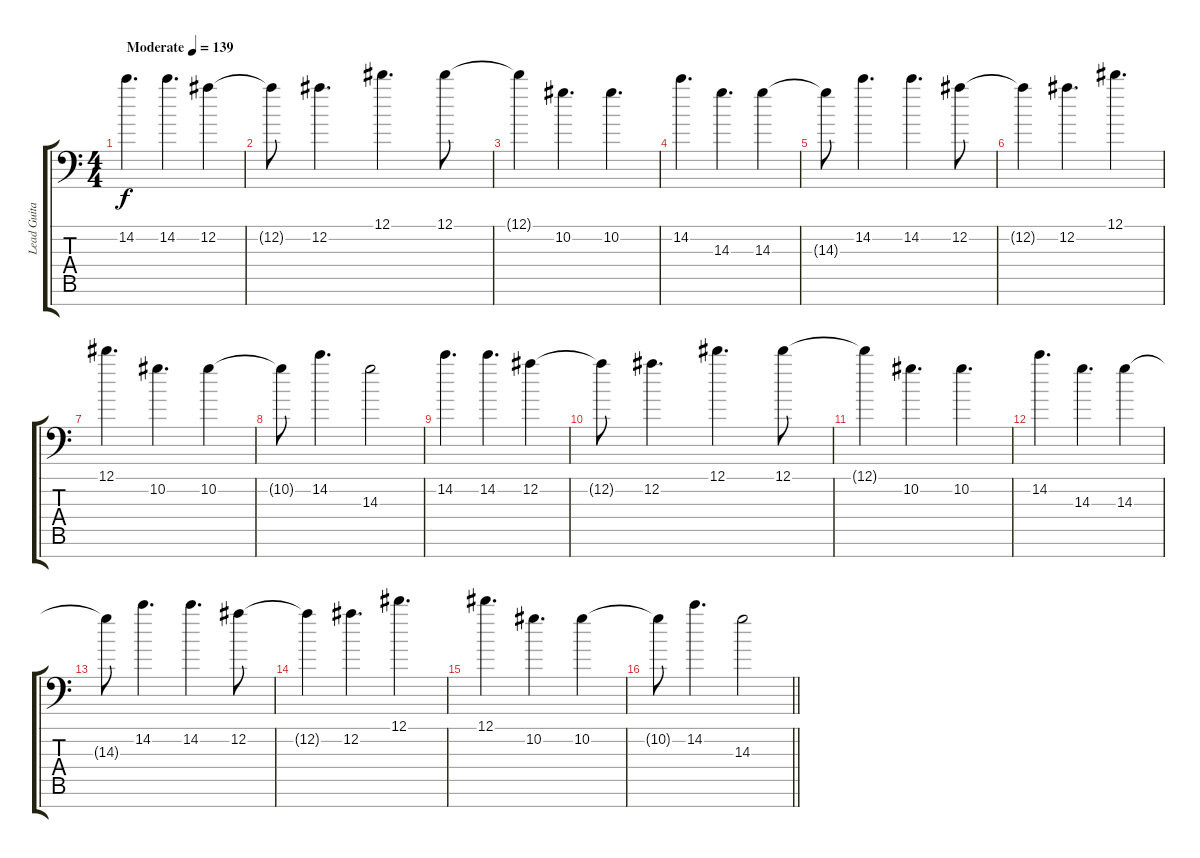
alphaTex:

\track ("Lead Guitar #1" "Lead Guita") {instrument electricguitarmuted}
\staff {score tabs}
\tuning (Eb4 Bb3 F3 Eb3 Bb2 F2 Bb1) {hide}
\ts (4 4)
\section ("" "")
\tempo (139 "Moderate")
\clef f4
\ks c
14.2.4{d dy f volume 0 instrument electricguitarmuted} 14.2.4{d} 12.2.4 |
12.2{t}.8{volume 7} 12.2.4{d} 12.1.4{d} 12.1.8 |
12.1{t}.4 10.2.4{d} 10.2.4{d} |
14.2.4{d} 14.3.4{d} 14.3.4 |
14.3{t}.8 14.2.4{d} 14.2.4{d} 12.2.8 |
12.2{t}.4{volume 13} 12.2.4{d} 12.1.4{d} |
12.1.4{d} 10.2.4{d} 10.2.4 |
10.2{t}.8 14.2.4{d} 14.3.2 |
14.2.4{d} 14.2.4{d} 12.2.4 |
12.2{t}.8 12.2.4{d} 12.1.4{d} 12.1.8 |
12.1{t}.4 10.2.4{d} 10.2.4{d} |
14.2.4{d} 14.3.4{d} 14.3.4 |
14.3{t}.8 14.2.4{d} 14.2.4{d} 12.2.8 |
12.2{t}.4 12.2.4{d} 12.1.4{d} |
12.1.4{d} 10.2.4{d} 10.2.4 |
\barLineRight lightlight
10.2{t}.8 14.2.4{d} 14.3.2
